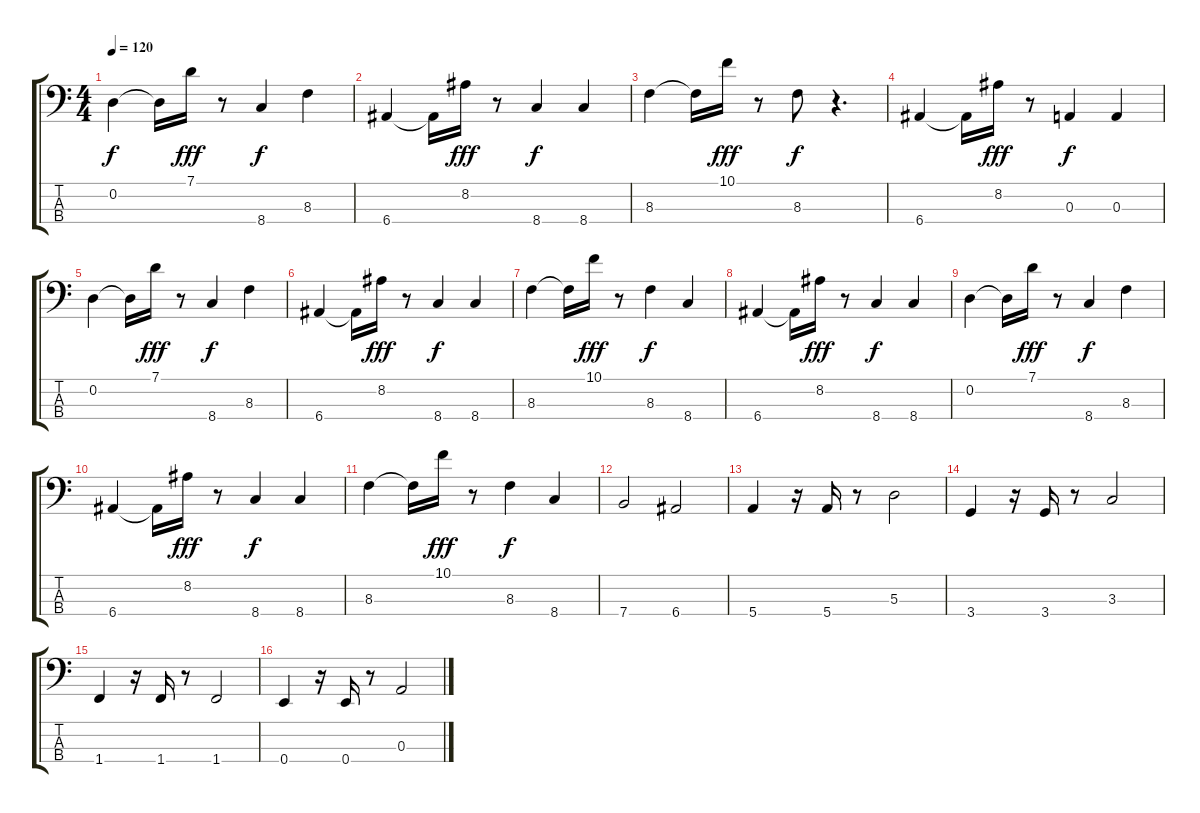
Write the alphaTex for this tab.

\track "" {instrument electricbasspick}
\staff {score tabs}
\tuning (G2 D2 A1 E1) {hide}
\ts (4 4)
\tempo 120
\clef f4
\ks c
0.2.4{dy f} 0.2{t}.16 7.1.16{dy fff} r.8 8.4.4{dy f} 8.3.4 |
6.4.4 6.4{t}.16 8.2.16{dy fff} r.8 8.4.4{dy f} 8.4.4 |
8.3.4 8.3{t}.16 10.1.16{dy fff} r.8 8.3.8{dy f} r.4{d} |
6.4.4 6.4{t}.16 8.2.16{dy fff} r.8 0.3.4{dy f} 0.3.4 |
0.2.4 0.2{t}.16 7.1.16{dy fff} r.8 8.4.4{dy f} 8.3.4 |
6.4.4 6.4{t}.16 8.2.16{dy fff} r.8 8.4.4{dy f} 8.4.4 |
8.3.4 8.3{t}.16 10.1.16{dy fff} r.8 8.3.4{dy f} 8.4.4 |
6.4.4 6.4{t}.16 8.2.16{dy fff} r.8 8.4.4{dy f} 8.4.4 |
0.2.4 0.2{t}.16 7.1.16{dy fff} r.8 8.4.4{dy f} 8.3.4 |
6.4.4 6.4{t}.16 8.2.16{dy fff} r.8 8.4.4{dy f} 8.4.4 |
8.3.4 8.3{t}.16 10.1.16{dy fff} r.8 8.3.4{dy f} 8.4.4 |
7.4.2 6.4.2 |
5.4.4 r.16 5.4.16 r.8 5.3.2 |
3.4.4 r.16 3.4.16 r.8 3.3.2 |
1.4.4 r.16 1.4.16 r.8 1.4.2 |
0.4.4 r.16 0.4.16 r.8 0.3.2
